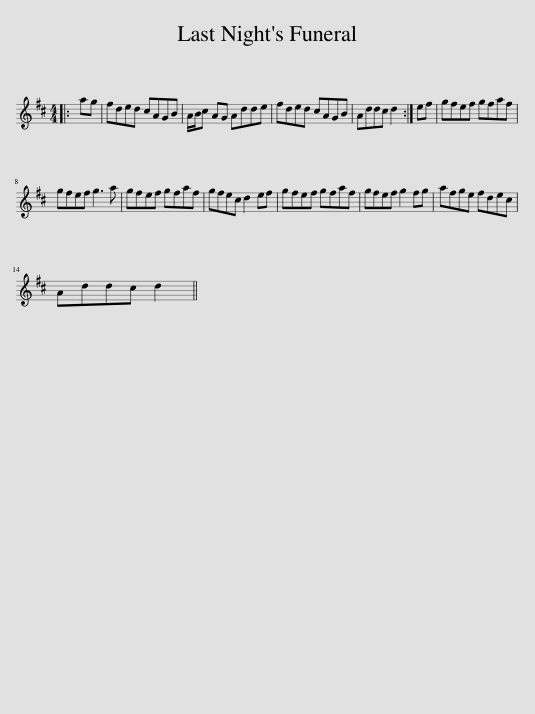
X:1
L:1/8
M:4/4
I:linebreak $
K:D
V:1 treble
V:1
|: ag | fded cAGB | A/B/c AG Adde | fded cAGB | Addc d2 :| %5
 ef | gfef gfaf |$ gfef g3 a | gfef gfaf | gfec d2 ef | %10
 gfef gfaf | gfef g2 fg | afge fdec |$ Addc d2 || %14
